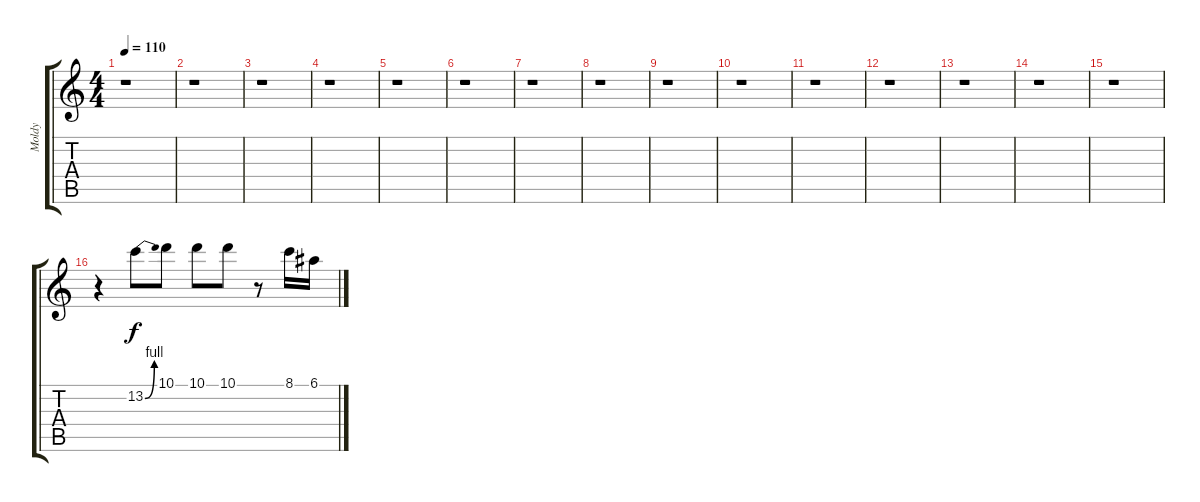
\track ("Moldy" "Moldy") {instrument overdrivenguitar}
\staff {score tabs}
\tuning (E4 B3 G3 D3 A2 E2) {hide}
\ts (4 4)
\tempo 110
\clef g2
\ks c
r.1{dy f} |
r.1 |
r.1 |
r.1 |
r.1 |
r.1 |
r.1 |
r.1 |
r.1 |
r.1 |
r.1 |
r.1 |
r.1 |
r.1 |
r.1 |
r.4 13.2{be (bend 0 0 60 4)}.8 10.1.8 10.1.8 10.1.8 r.8 8.1.16 6.1.16
